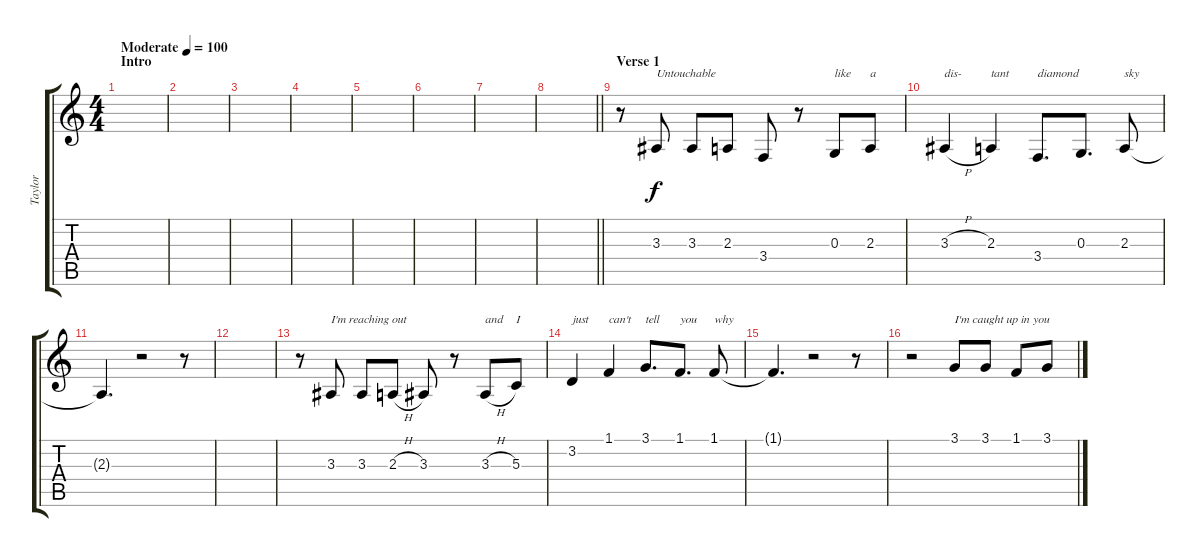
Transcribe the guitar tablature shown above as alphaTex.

\track ("Taylor" "Taylor") {instrument clarinet}
\staff {score tabs}
\tuning (E4 B3 G3 D3 A2 E2) {hide}
\ts (4 4)
\section ("" "Intro")
\tempo (100 "Moderate")
\clef g2
\ks c
|
|
|
|
|
|
|
\barLineRight lightlight
|
\section ("" "Verse 1")
r.8 3.3.8{txt "Untouchable"} 3.3.8 2.3.8 3.4.8 r.8 0.3.8{txt "like "} 2.3.8{txt "a"} |
3.3{h}.4{txt "dis-"} 2.3.4{txt "tant"} 3.4.8{d txt "diamond"} 0.3.8{d} 2.3.8{txt "sky"} |
2.3{t}.4{d} r.2 r.8 |
|
r.8 3.3.8{txt "I'm reaching out"} 3.3.8 2.3{h}.8 3.3.8 r.8 3.3{h}.8{txt "and"} 5.3.8{txt "I"} |
3.2.4{txt "just"} 1.1.4{txt "can't"} 3.1.8{d txt "tell"} 1.1.8{d txt "you"} 1.1.8{txt "why"} |
1.1{t}.4{d} r.2 r.8 |
r.2 3.1.8{txt "I'm caught up in you"} 3.1.8 1.1.8 3.1.8
